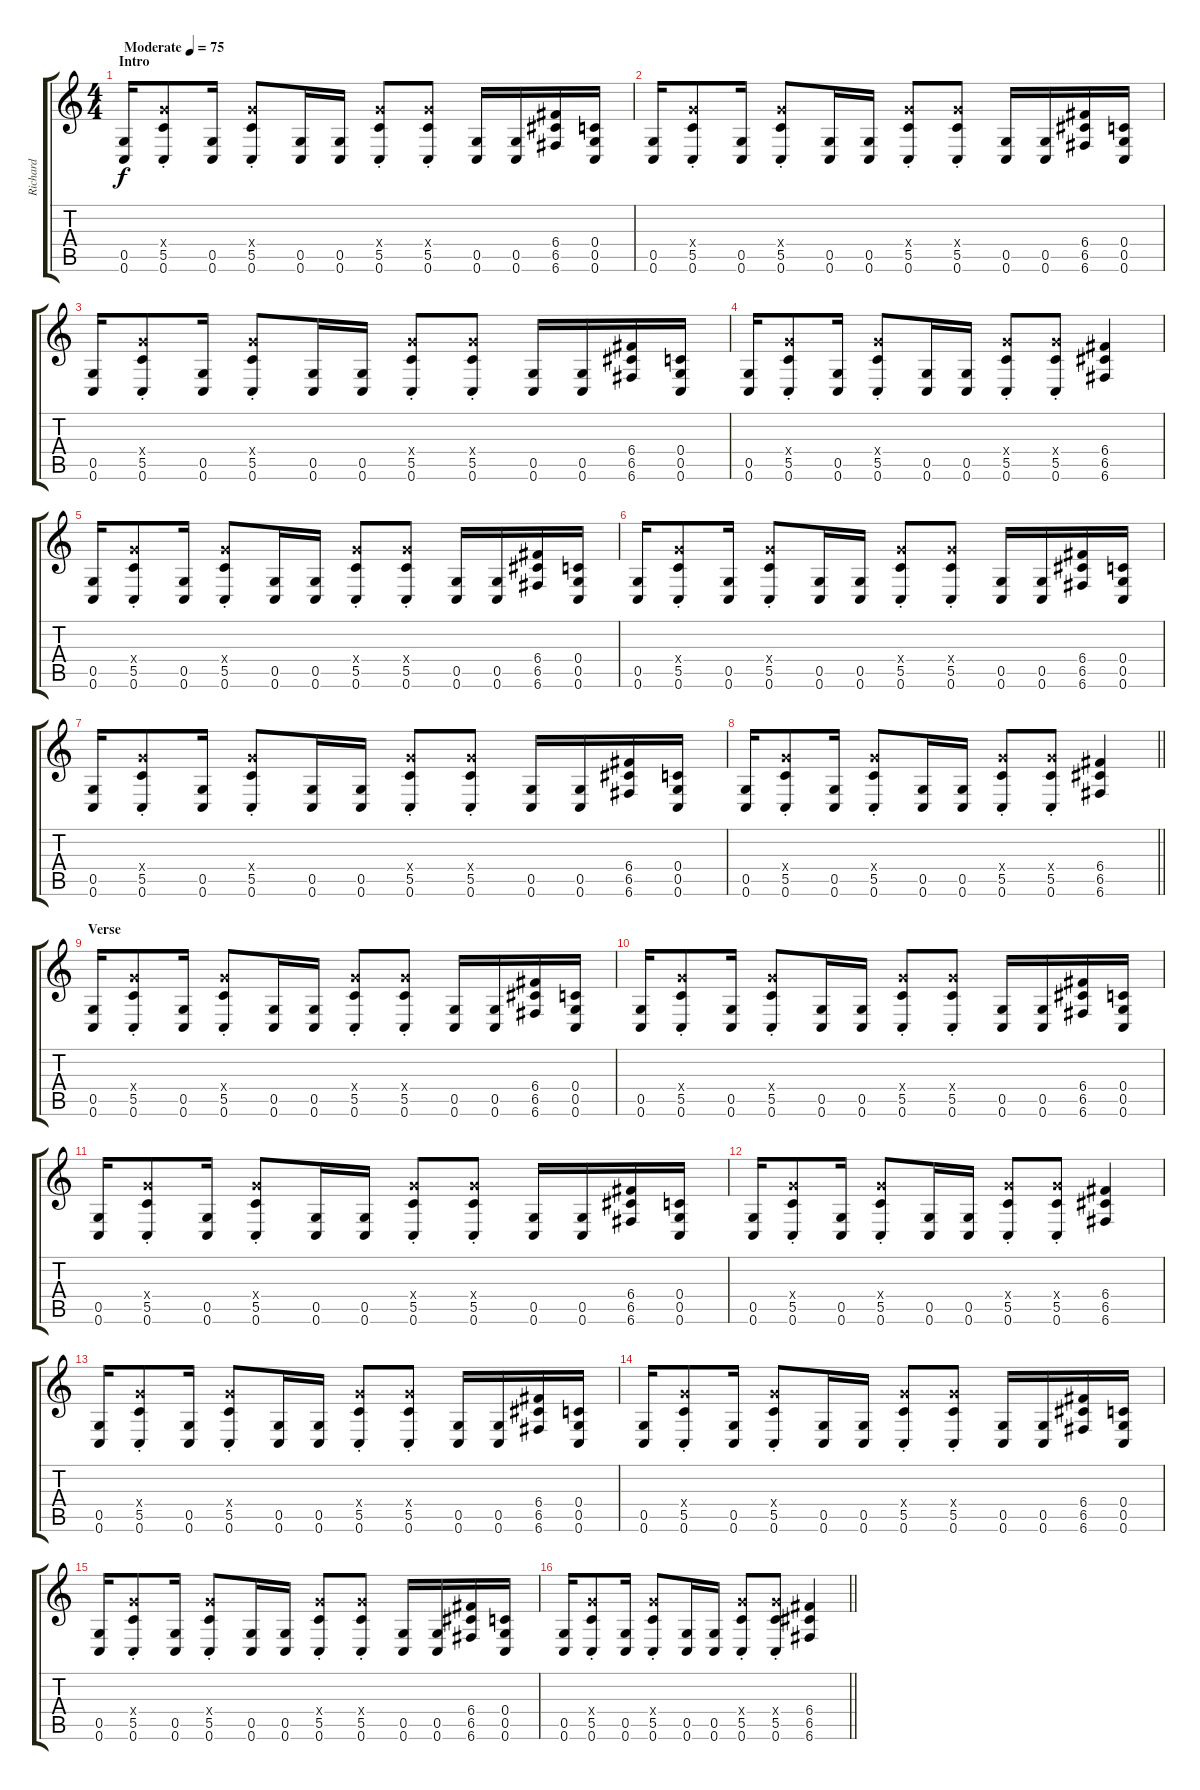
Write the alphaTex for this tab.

\track ("Richard" "Richard") {instrument distortionguitar}
\staff {score tabs}
\tuning (D4 A3 F3 C3 G2 C2) {hide}
\ts (4 4)
\section ("" "Intro")
\tempo (75 "Moderate")
\clef g2
\ks c
(0.5 0.6).16{dy f instrument electricguitarmuted} (7.4{st x} 5.5{st} 0.6{st}).8 (0.5 0.6).16 (7.4{st x} 5.5{st} 0.6{st}).8 (0.5 0.6).16 (0.5 0.6).16 (7.4{st x} 5.5{st} 0.6{st}).8 (7.4{st x} 5.5{st} 0.6{st}).8 (0.5 0.6).16 (0.5 0.6).16 (6.4 6.5 6.6).16 (0.4 0.5 0.6).16 |
(0.5 0.6).16 (7.4{st x} 5.5{st} 0.6{st}).8 (0.5 0.6).16 (7.4{st x} 5.5{st} 0.6{st}).8 (0.5 0.6).16 (0.5 0.6).16 (7.4{st x} 5.5{st} 0.6{st}).8 (7.4{st x} 5.5{st} 0.6{st}).8 (0.5 0.6).16 (0.5 0.6).16 (6.4 6.5 6.6).16 (0.4 0.5 0.6).16 |
(0.5 0.6).16 (7.4{st x} 5.5{st} 0.6{st}).8 (0.5 0.6).16 (7.4{st x} 5.5{st} 0.6{st}).8 (0.5 0.6).16 (0.5 0.6).16 (7.4{st x} 5.5{st} 0.6{st}).8 (7.4{st x} 5.5{st} 0.6{st}).8 (0.5 0.6).16 (0.5 0.6).16 (6.4 6.5 6.6).16 (0.4 0.5 0.6).16 |
(0.5 0.6).16 (7.4{st x} 5.5{st} 0.6{st}).8 (0.5 0.6).16 (7.4{st x} 5.5{st} 0.6{st}).8 (0.5 0.6).16 (0.5 0.6).16 (7.4{st x} 5.5{st} 0.6{st}).8 (7.4{st x} 5.5{st} 0.6{st}).8 (6.4 6.5 6.6).4 |
(0.5 0.6).16 (7.4{st x} 5.5{st} 0.6{st}).8 (0.5 0.6).16 (7.4{st x} 5.5{st} 0.6{st}).8 (0.5 0.6).16 (0.5 0.6).16 (7.4{st x} 5.5{st} 0.6{st}).8 (7.4{st x} 5.5{st} 0.6{st}).8 (0.5 0.6).16 (0.5 0.6).16 (6.4 6.5 6.6).16 (0.4 0.5 0.6).16 |
(0.5 0.6).16 (7.4{st x} 5.5{st} 0.6{st}).8 (0.5 0.6).16 (7.4{st x} 5.5{st} 0.6{st}).8 (0.5 0.6).16 (0.5 0.6).16 (7.4{st x} 5.5{st} 0.6{st}).8 (7.4{st x} 5.5{st} 0.6{st}).8 (0.5 0.6).16 (0.5 0.6).16 (6.4 6.5 6.6).16 (0.4 0.5 0.6).16 |
(0.5 0.6).16 (7.4{st x} 5.5{st} 0.6{st}).8 (0.5 0.6).16 (7.4{st x} 5.5{st} 0.6{st}).8 (0.5 0.6).16 (0.5 0.6).16 (7.4{st x} 5.5{st} 0.6{st}).8 (7.4{st x} 5.5{st} 0.6{st}).8 (0.5 0.6).16 (0.5 0.6).16 (6.4 6.5 6.6).16 (0.4 0.5 0.6).16 |
\barLineRight lightlight
(0.5 0.6).16 (7.4{st x} 5.5{st} 0.6{st}).8 (0.5 0.6).16 (7.4{st x} 5.5{st} 0.6{st}).8 (0.5 0.6).16 (0.5 0.6).16 (7.4{st x} 5.5{st} 0.6{st}).8 (7.4{st x} 5.5{st} 0.6{st}).8 (6.4 6.5 6.6).4 |
\section ("" "Verse")
(0.5 0.6).16 (7.4{st x} 5.5{st} 0.6{st}).8 (0.5 0.6).16 (7.4{st x} 5.5{st} 0.6{st}).8 (0.5 0.6).16 (0.5 0.6).16 (7.4{st x} 5.5{st} 0.6{st}).8 (7.4{st x} 5.5{st} 0.6{st}).8 (0.5 0.6).16 (0.5 0.6).16 (6.4 6.5 6.6).16 (0.4 0.5 0.6).16 |
(0.5 0.6).16 (7.4{st x} 5.5{st} 0.6{st}).8 (0.5 0.6).16 (7.4{st x} 5.5{st} 0.6{st}).8 (0.5 0.6).16 (0.5 0.6).16 (7.4{st x} 5.5{st} 0.6{st}).8 (7.4{st x} 5.5{st} 0.6{st}).8 (0.5 0.6).16 (0.5 0.6).16 (6.4 6.5 6.6).16 (0.4 0.5 0.6).16 |
(0.5 0.6).16 (7.4{st x} 5.5{st} 0.6{st}).8 (0.5 0.6).16 (7.4{st x} 5.5{st} 0.6{st}).8 (0.5 0.6).16 (0.5 0.6).16 (7.4{st x} 5.5{st} 0.6{st}).8 (7.4{st x} 5.5{st} 0.6{st}).8 (0.5 0.6).16 (0.5 0.6).16 (6.4 6.5 6.6).16 (0.4 0.5 0.6).16 |
(0.5 0.6).16 (7.4{st x} 5.5{st} 0.6{st}).8 (0.5 0.6).16 (7.4{st x} 5.5{st} 0.6{st}).8 (0.5 0.6).16 (0.5 0.6).16 (7.4{st x} 5.5{st} 0.6{st}).8 (7.4{st x} 5.5{st} 0.6{st}).8 (6.4 6.5 6.6).4 |
(0.5 0.6).16 (7.4{st x} 5.5{st} 0.6{st}).8 (0.5 0.6).16 (7.4{st x} 5.5{st} 0.6{st}).8 (0.5 0.6).16 (0.5 0.6).16 (7.4{st x} 5.5{st} 0.6{st}).8 (7.4{st x} 5.5{st} 0.6{st}).8 (0.5 0.6).16 (0.5 0.6).16 (6.4 6.5 6.6).16 (0.4 0.5 0.6).16 |
(0.5 0.6).16 (7.4{st x} 5.5{st} 0.6{st}).8 (0.5 0.6).16 (7.4{st x} 5.5{st} 0.6{st}).8 (0.5 0.6).16 (0.5 0.6).16 (7.4{st x} 5.5{st} 0.6{st}).8 (7.4{st x} 5.5{st} 0.6{st}).8 (0.5 0.6).16 (0.5 0.6).16 (6.4 6.5 6.6).16 (0.4 0.5 0.6).16 |
(0.5 0.6).16 (7.4{st x} 5.5{st} 0.6{st}).8 (0.5 0.6).16 (7.4{st x} 5.5{st} 0.6{st}).8 (0.5 0.6).16 (0.5 0.6).16 (7.4{st x} 5.5{st} 0.6{st}).8 (7.4{st x} 5.5{st} 0.6{st}).8 (0.5 0.6).16 (0.5 0.6).16 (6.4 6.5 6.6).16 (0.4 0.5 0.6).16 |
\barLineRight lightlight
(0.5 0.6).16 (7.4{st x} 5.5{st} 0.6{st}).8 (0.5 0.6).16 (7.4{st x} 5.5{st} 0.6{st}).8 (0.5 0.6).16 (0.5 0.6).16 (7.4{st x} 5.5{st} 0.6{st}).8 (7.4{st x} 5.5{st} 0.6{st}).8 (6.4 6.5 6.6).4
